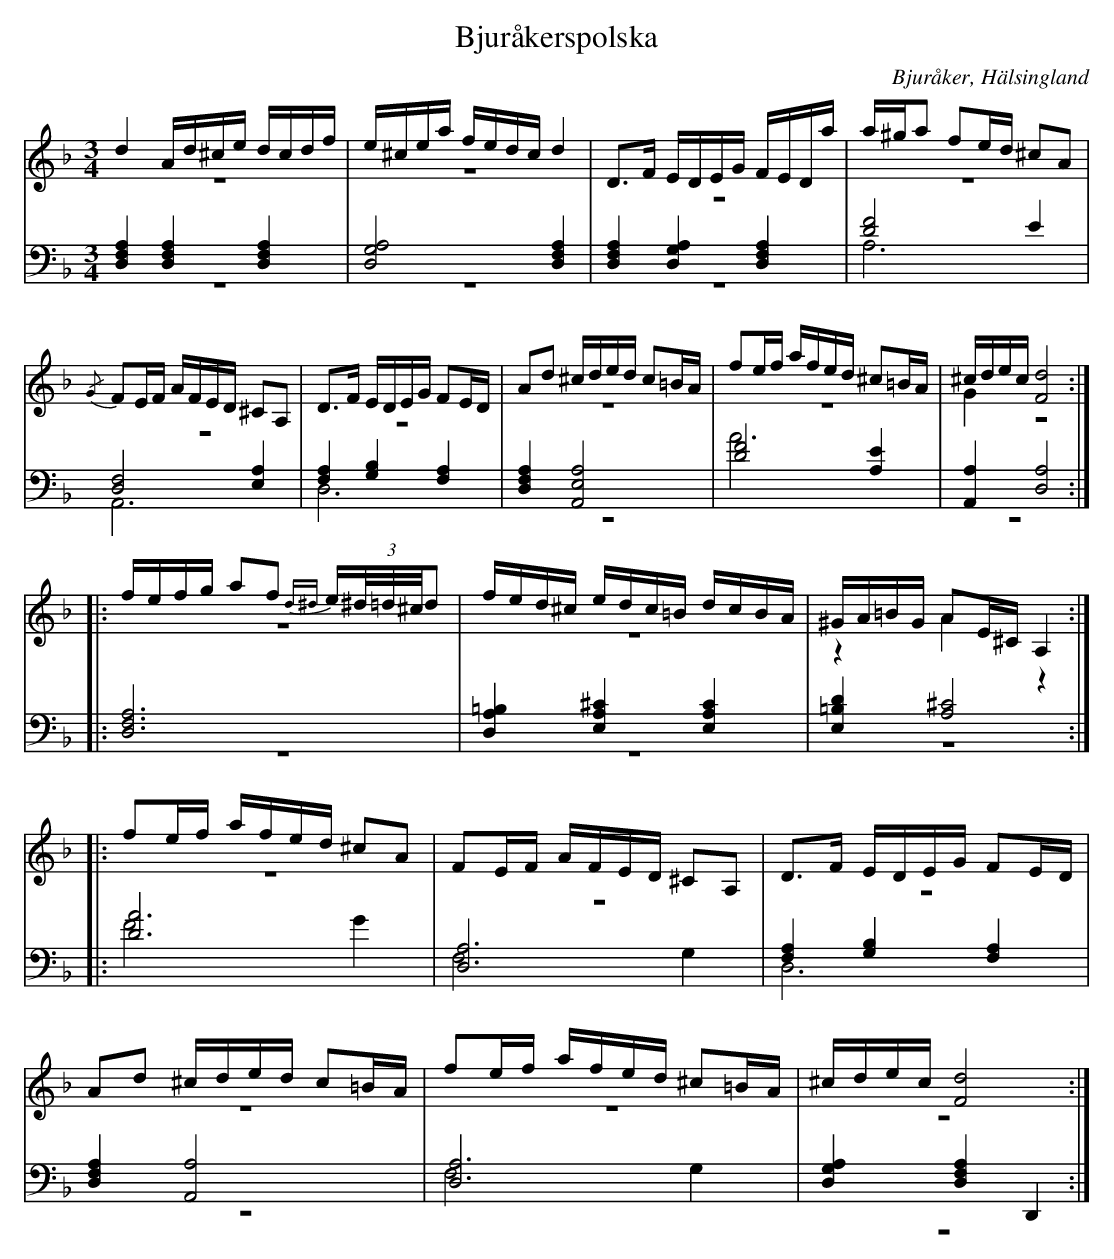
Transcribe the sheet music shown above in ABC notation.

X:1
T: Bjuråkerspolska
O: Bjuråker, Hälsingland
M: 3/4
L: 1/16
K: Dm
V:1
V:2 merge
V:3
V:4 merge
V:1
d4 Ad^ce dcdf |e^cea fedc d4|D2>F2 EDEG FEDa|a^ga2 f2ed ^c2A2|
{/G}F2EF AFED ^C2A,2|D2>F2 EDEG F2ED|A2d2 ^cded c2=BA|f2ef afed ^c2=BA|^cdec [F8d8]:|
|:fefg a2f2 {d^d}e(3^d/=d/^c/d2 |fed^c edc=B dcBA|^GA=BG A2E^C A,4:|
|:f2ef afed ^c2A2|F2EF AFED ^C2A,2|D2>F2 EDEG F2ED|
A2d2 ^cded c2=BA|f2ef afed ^c2=BA|^cdec [F8d8]:|
V:2
z12|z12|z12|z12|
z12|z12|z12|z12|G4 z8:|
|:z12|z12|z4 A4 z4:|
|:z12|z12|z12|
z12|z12|z12:|
V:3 clef=bass
[D,4F,4A,4] [D,4F,4A,4] [D,4F,4A,4]|[D,8G,8A,8] [D,4F,4A,4]|[D,4F,4A,4] [D,4G,4A,4] [D,4F,4A,4]|[D8F8] E4|
[D,8F,8] [E,4A,4]|[F,4A,4] [G,4B,4] [F,4A,4]|[D,4F,4A,4] [A,,8E,8A,8]|[D8F8] [A,4E4]|[A,,4A,4] [D,8A,8]:|
|:[D,12F,12A,12]|[D,4A,4=B,4] [E,4A,4^C4] [E,4A,4C4]|[E,4=B,4D4] [A,8^C8]:|
|:[D12A12]|[D,12A,12]|[F,4A,4] [G,4B,4] [F,4A,4]|
[D,4F,4A,4] [A,,8A,8]|[D,12A,12]|[D,4G,4A,4] [D,4F,4A,4] D,,4:|
V:4 clef=bass
z12|z12|z12|A,12|
A,,12|D,12|z12|A12|z12:|
|:z12|z12|z12:|
|:F8 G4|F,8 G,4|D,12|
z12|F,8 G,4|z12:|
